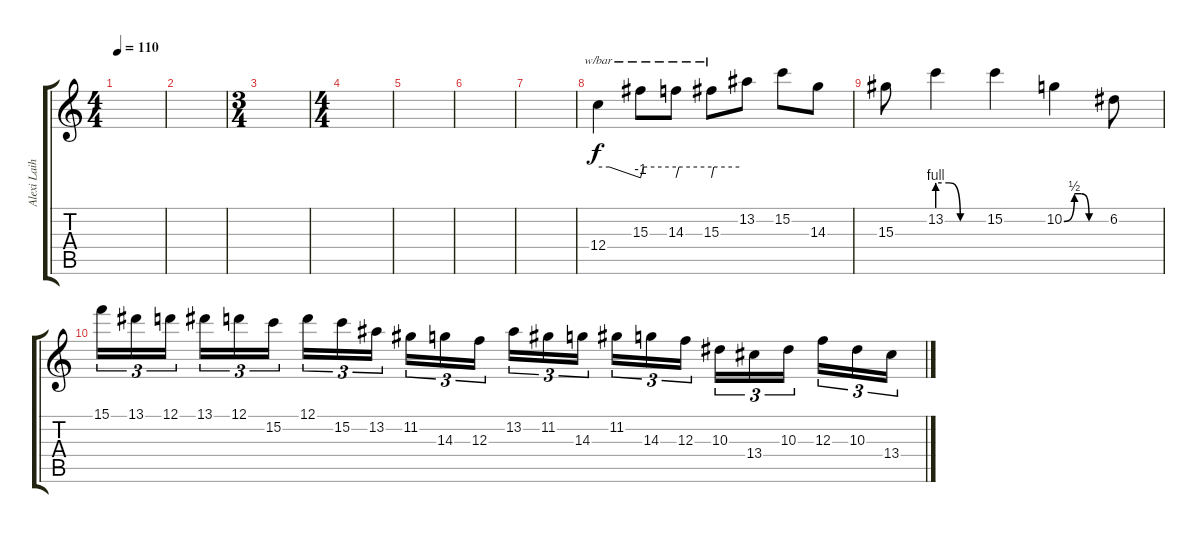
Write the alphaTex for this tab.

\track ("Alexi Laiho - Lead Guitar 2" "Alexi Laih") {instrument distortionguitar}
\staff {score tabs}
\tuning (D4 A3 F3 C3 G2 C2) {hide}
\ts (4 4)
\tempo 110
\clef g2
\ks c
|
|
\ts (3 4)
|
\ts (4 4)
|
|
|
|
12.4.4{tbe (custom default 0 0 16 0 60 -4)} 15.3.8{tbe (custom default 0 -4 5 0 60 0)} 14.3.8{tbe (custom default 0 -4 5 0 60 0)} 15.3.8{tbe (custom default 0 -4 5 0 60 0)} 13.2.8 15.2.8 14.3.8 |
15.3.8 13.2{be (custom 0 4 15 4 30 0 60 0)}.4 15.2.4 10.2{be (custom 0 0 15 2 25 2 36 0 60 0)}.4 6.2.8 |
15.1.16{tu (3 2)} 13.1.16{tu (3 2)} 12.1.16{tu (3 2) beam splitsecondary} 13.1.16{tu (3 2)} 12.1.16{tu (3 2)} 15.2.16{tu (3 2)} 12.1.16{tu (3 2)} 15.2.16{tu (3 2)} 13.2.16{tu (3 2) beam splitsecondary} 11.2.16{tu (3 2)} 14.3.16{tu (3 2)} 12.3.16{tu (3 2)} 13.2.16{tu (3 2)} 11.2.16{tu (3 2)} 14.3.16{tu (3 2) beam splitsecondary} 11.2.16{tu (3 2)} 14.3.16{tu (3 2)} 12.3.16{tu (3 2)} 10.3.16{tu (3 2)} 13.4.16{tu (3 2)} 10.3.16{tu (3 2) beam splitsecondary} 12.3.16{tu (3 2)} 10.3.16{tu (3 2)} 13.4.16{tu (3 2)}
